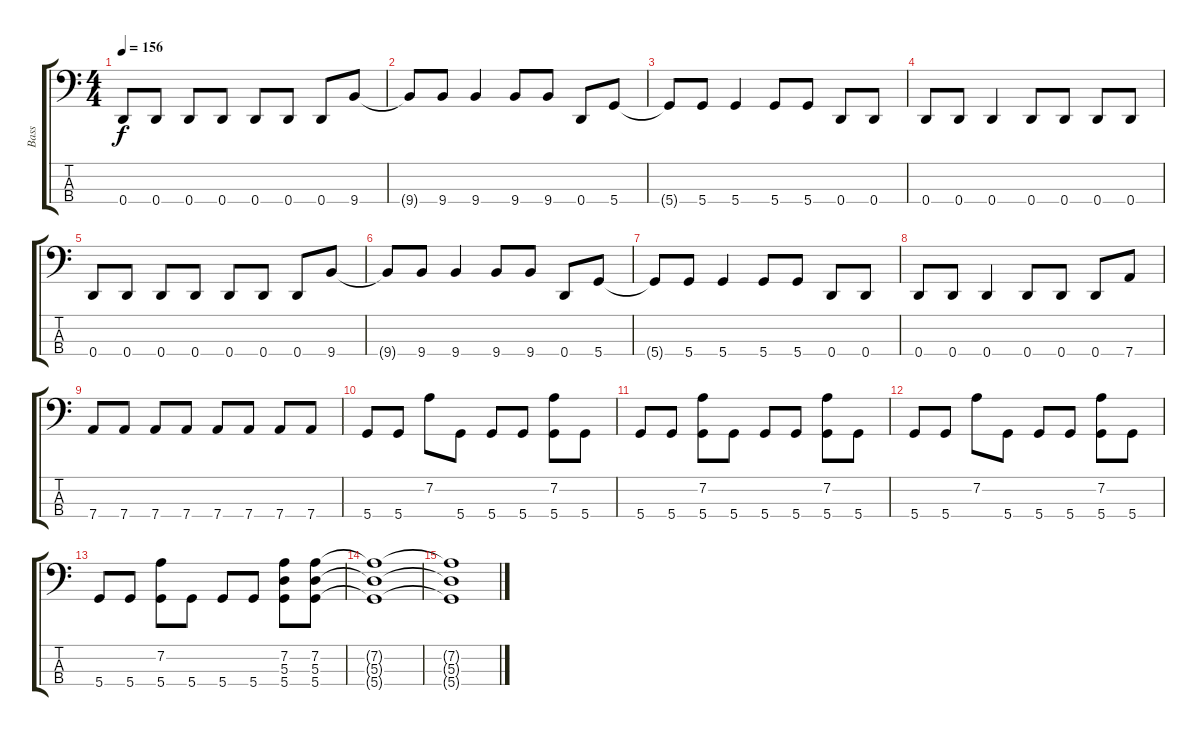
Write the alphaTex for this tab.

\track ("Bass" "Bass") {instrument electricbassfinger}
\staff {score tabs}
\tuning (G2 D2 A1 D1) {hide}
\ts (4 4)
\tempo 156
\clef f4
\ks c
0.4.8{dy f} 0.4.8 0.4.8 0.4.8 0.4.8 0.4.8 0.4.8 9.4.8 |
9.4{t}.8 9.4.8 9.4.4 9.4.8 9.4.8 0.4.8 5.4.8 |
5.4{t}.8 5.4.8 5.4.4 5.4.8 5.4.8 0.4.8 0.4.8 |
0.4.8 0.4.8 0.4.4 0.4.8 0.4.8 0.4.8 0.4.8 |
0.4.8 0.4.8 0.4.8 0.4.8 0.4.8 0.4.8 0.4.8 9.4.8 |
9.4{t}.8 9.4.8 9.4.4 9.4.8 9.4.8 0.4.8 5.4.8 |
5.4{t}.8 5.4.8 5.4.4 5.4.8 5.4.8 0.4.8 0.4.8 |
0.4.8 0.4.8 0.4.4 0.4.8 0.4.8 0.4.8 7.4.8 |
7.4.8 7.4.8 7.4.8 7.4.8 7.4.8 7.4.8 7.4.8 7.4.8 |
5.4.8 5.4.8 7.2.8 5.4.8 5.4.8 5.4.8 (7.2 5.4).8 5.4.8 |
5.4.8 5.4.8 (7.2 5.4).8 5.4.8 5.4.8 5.4.8 (7.2 5.4).8 5.4.8 |
5.4.8 5.4.8 7.2.8 5.4.8 5.4.8 5.4.8 (7.2 5.4).8 5.4.8 |
5.4.8 5.4.8 (7.2 5.4).8 5.4.8 5.4.8 5.4.8 (7.2 5.3 5.4).8 (7.2 5.3 5.4).8 |
(7.2{t} 5.3{t} 5.4{t}).1 |
(7.2{t} 5.3{t} 5.4{t}).1
